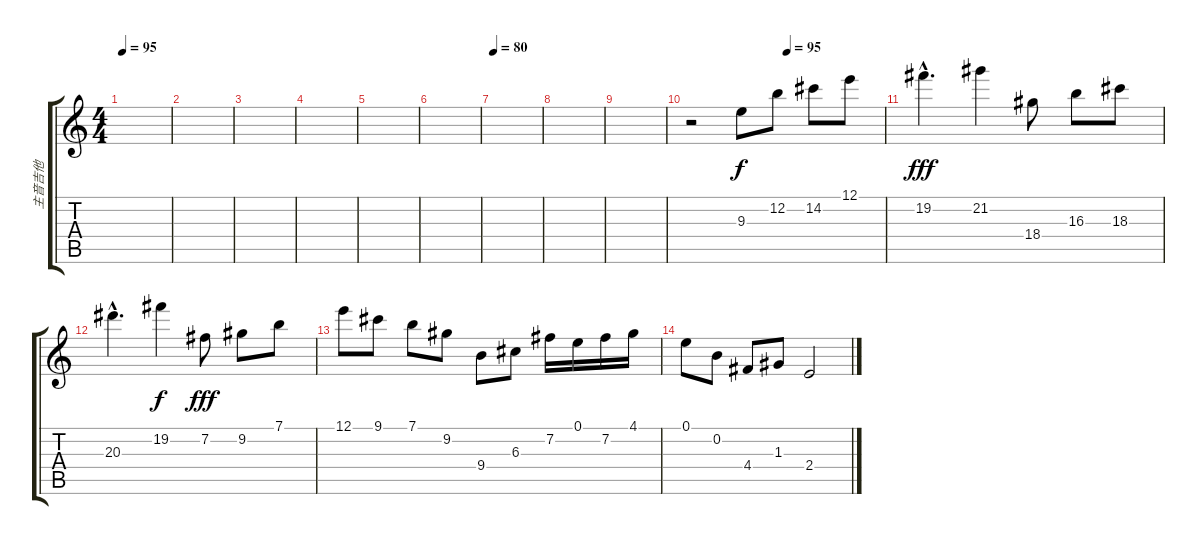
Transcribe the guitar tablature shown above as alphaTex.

\track ("主音吉他" "主音吉他") {instrument distortionguitar}
\staff {score tabs}
\tuning (E4 B3 G3 D3 A2 E2) {hide}
\ts (4 4)
\tempo 95
\clef g2
\ks c
|
|
|
|
|
|
\tempo 80
|
|
|
\tempo (95 0.5)
r.2 9.3.8{dy f} 12.2.8 14.2.8 12.1.8 |
19.2{hac}.4{d dy fff} 21.2.4 18.4.8 16.3.8 18.3.8 |
20.3{hac}.4{d} 19.2.4{dy f} 7.2.8{dy fff} 9.2.8 7.1.8 |
12.1.8 9.1.8 7.1.8 9.2.8 9.4.8 6.3.8 7.2.16 0.1.16 7.2.16 4.1.16 |
0.1.8 0.2.8 4.4.8 1.3.8 2.4.2
